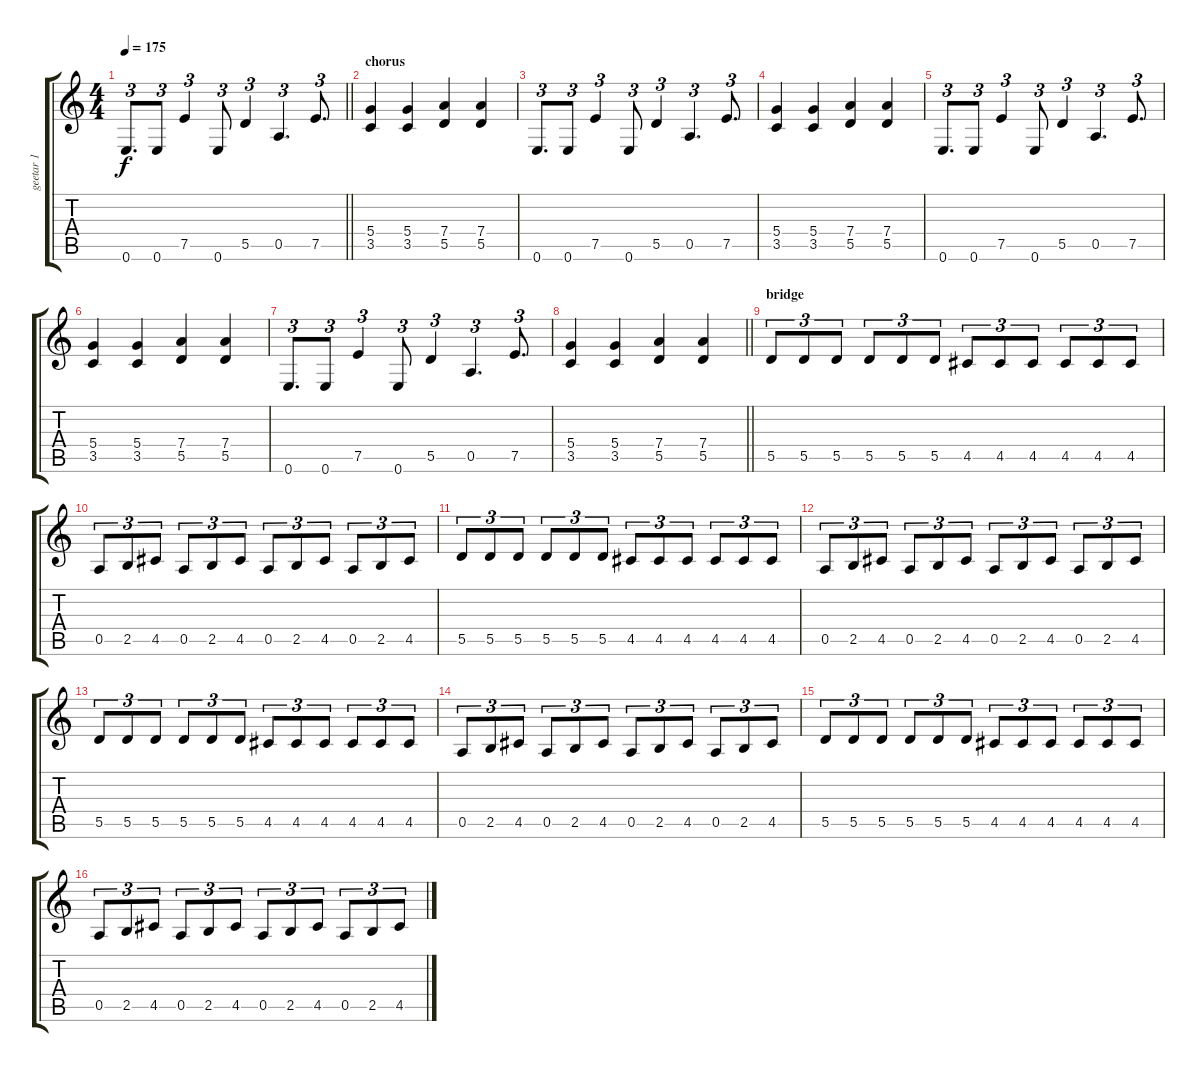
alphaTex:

\track ("geetar 1" "geetar 1") {instrument distortionguitar}
\staff {score tabs}
\tuning (E4 B3 G3 D3 A2 E2) {hide}
\ts (4 4)
\tempo 175
\clef g2
\barLineRight lightlight
\ks c
0.6.8{d tu (3 2) dy f} 0.6.8{tu (3 2)} 7.5.4{tu (3 2)} 0.6.8{tu (3 2)} 5.5.4{tu (3 2)} 0.5.4{d tu (3 2)} 7.5.8{d tu (3 2)} |
\section ("" "chorus")
(5.4 3.5).4 (5.4 3.5).4 (7.4 5.5).4 (7.4 5.5).4 |
0.6.8{d tu (3 2)} 0.6.8{tu (3 2)} 7.5.4{tu (3 2)} 0.6.8{tu (3 2)} 5.5.4{tu (3 2)} 0.5.4{d tu (3 2)} 7.5.8{d tu (3 2)} |
(5.4 3.5).4 (5.4 3.5).4 (7.4 5.5).4 (7.4 5.5).4 |
0.6.8{d tu (3 2)} 0.6.8{tu (3 2)} 7.5.4{tu (3 2)} 0.6.8{tu (3 2)} 5.5.4{tu (3 2)} 0.5.4{d tu (3 2)} 7.5.8{d tu (3 2)} |
(5.4 3.5).4 (5.4 3.5).4 (7.4 5.5).4 (7.4 5.5).4 |
0.6.8{d tu (3 2)} 0.6.8{tu (3 2)} 7.5.4{tu (3 2)} 0.6.8{tu (3 2)} 5.5.4{tu (3 2)} 0.5.4{d tu (3 2)} 7.5.8{d tu (3 2)} |
\barLineRight lightlight
(5.4 3.5).4 (5.4 3.5).4 (7.4 5.5).4 (7.4 5.5).4 |
\section ("" "bridge")
5.5.8{tu (3 2)} 5.5.8{tu (3 2)} 5.5.8{tu (3 2)} 5.5.8{tu (3 2)} 5.5.8{tu (3 2)} 5.5.8{tu (3 2)} 4.5.8{tu (3 2)} 4.5.8{tu (3 2)} 4.5.8{tu (3 2)} 4.5.8{tu (3 2)} 4.5.8{tu (3 2)} 4.5.8{tu (3 2)} |
0.5.8{tu (3 2)} 2.5.8{tu (3 2)} 4.5.8{tu (3 2)} 0.5.8{tu (3 2)} 2.5.8{tu (3 2)} 4.5.8{tu (3 2)} 0.5.8{tu (3 2)} 2.5.8{tu (3 2)} 4.5.8{tu (3 2)} 0.5.8{tu (3 2)} 2.5.8{tu (3 2)} 4.5.8{tu (3 2)} |
5.5.8{tu (3 2)} 5.5.8{tu (3 2)} 5.5.8{tu (3 2)} 5.5.8{tu (3 2)} 5.5.8{tu (3 2)} 5.5.8{tu (3 2)} 4.5.8{tu (3 2)} 4.5.8{tu (3 2)} 4.5.8{tu (3 2)} 4.5.8{tu (3 2)} 4.5.8{tu (3 2)} 4.5.8{tu (3 2)} |
0.5.8{tu (3 2)} 2.5.8{tu (3 2)} 4.5.8{tu (3 2)} 0.5.8{tu (3 2)} 2.5.8{tu (3 2)} 4.5.8{tu (3 2)} 0.5.8{tu (3 2)} 2.5.8{tu (3 2)} 4.5.8{tu (3 2)} 0.5.8{tu (3 2)} 2.5.8{tu (3 2)} 4.5.8{tu (3 2)} |
5.5.8{tu (3 2)} 5.5.8{tu (3 2)} 5.5.8{tu (3 2)} 5.5.8{tu (3 2)} 5.5.8{tu (3 2)} 5.5.8{tu (3 2)} 4.5.8{tu (3 2)} 4.5.8{tu (3 2)} 4.5.8{tu (3 2)} 4.5.8{tu (3 2)} 4.5.8{tu (3 2)} 4.5.8{tu (3 2)} |
0.5.8{tu (3 2)} 2.5.8{tu (3 2)} 4.5.8{tu (3 2)} 0.5.8{tu (3 2)} 2.5.8{tu (3 2)} 4.5.8{tu (3 2)} 0.5.8{tu (3 2)} 2.5.8{tu (3 2)} 4.5.8{tu (3 2)} 0.5.8{tu (3 2)} 2.5.8{tu (3 2)} 4.5.8{tu (3 2)} |
5.5.8{tu (3 2)} 5.5.8{tu (3 2)} 5.5.8{tu (3 2)} 5.5.8{tu (3 2)} 5.5.8{tu (3 2)} 5.5.8{tu (3 2)} 4.5.8{tu (3 2)} 4.5.8{tu (3 2)} 4.5.8{tu (3 2)} 4.5.8{tu (3 2)} 4.5.8{tu (3 2)} 4.5.8{tu (3 2)} |
0.5.8{tu (3 2)} 2.5.8{tu (3 2)} 4.5.8{tu (3 2)} 0.5.8{tu (3 2)} 2.5.8{tu (3 2)} 4.5.8{tu (3 2)} 0.5.8{tu (3 2)} 2.5.8{tu (3 2)} 4.5.8{tu (3 2)} 0.5.8{tu (3 2)} 2.5.8{tu (3 2)} 4.5.8{tu (3 2)}
